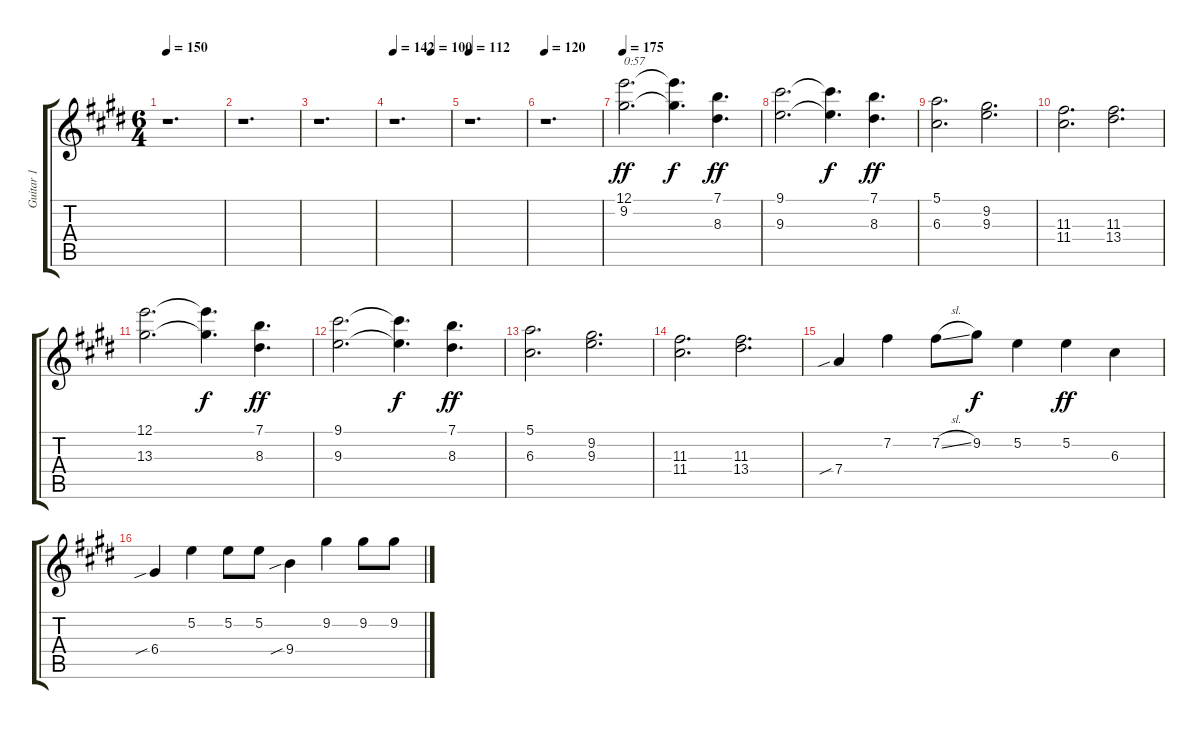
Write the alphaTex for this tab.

\track ("Guitar 1" "Guitar 1") {instrument acousticguitarnylon}
\staff {score tabs}
\tuning (E4 B3 G3 D3 A2 E2) {hide}
\ts (6 4)
\tempo 150
\clef g2
\ks e
r.1{d dy ff} |
r.1{d} |
r.1{d} |
\tempo 142
\tempo (100 0.6666666666666666)
r.1{d} |
\tempo 112
r.1{d} |
\tempo 120
r.1{d} |
\tempo 175
(12.1 9.2).2{d txt "0:57"} (12.1{t} 9.2{t}).4{d dy f} (7.1 8.3).4{d dy ff} |
(9.1 9.3).2{d} (9.1{t} 9.3{t}).4{d dy f} (7.1 8.3).4{d dy ff} |
(5.1 6.3).2{d} (9.2 9.3).2{d} |
(11.3 11.4).2{d} (11.3 13.4).2{d} |
(12.1 13.3).2{d} (12.1{t} 13.3{t}).4{d dy f} (7.1 8.3).4{d dy ff} |
(9.1 9.3).2{d} (9.1{t} 9.3{t}).4{d dy f} (7.1 8.3).4{d dy ff} |
(5.1 6.3).2{d} (9.2 9.3).2{d} |
(11.3 11.4).2{d} (11.3 13.4).2{d} |
7.4{sib}.4{instrument electricguitarclean} 7.2.4 7.2{sl}.8 9.2.8{dy f} 5.2.4 5.2.4{dy ff} 6.3.4 |
6.4{sib}.4 5.2.4 5.2.8 5.2.8 9.4{sib}.4 9.2.4 9.2.8 9.2.8
